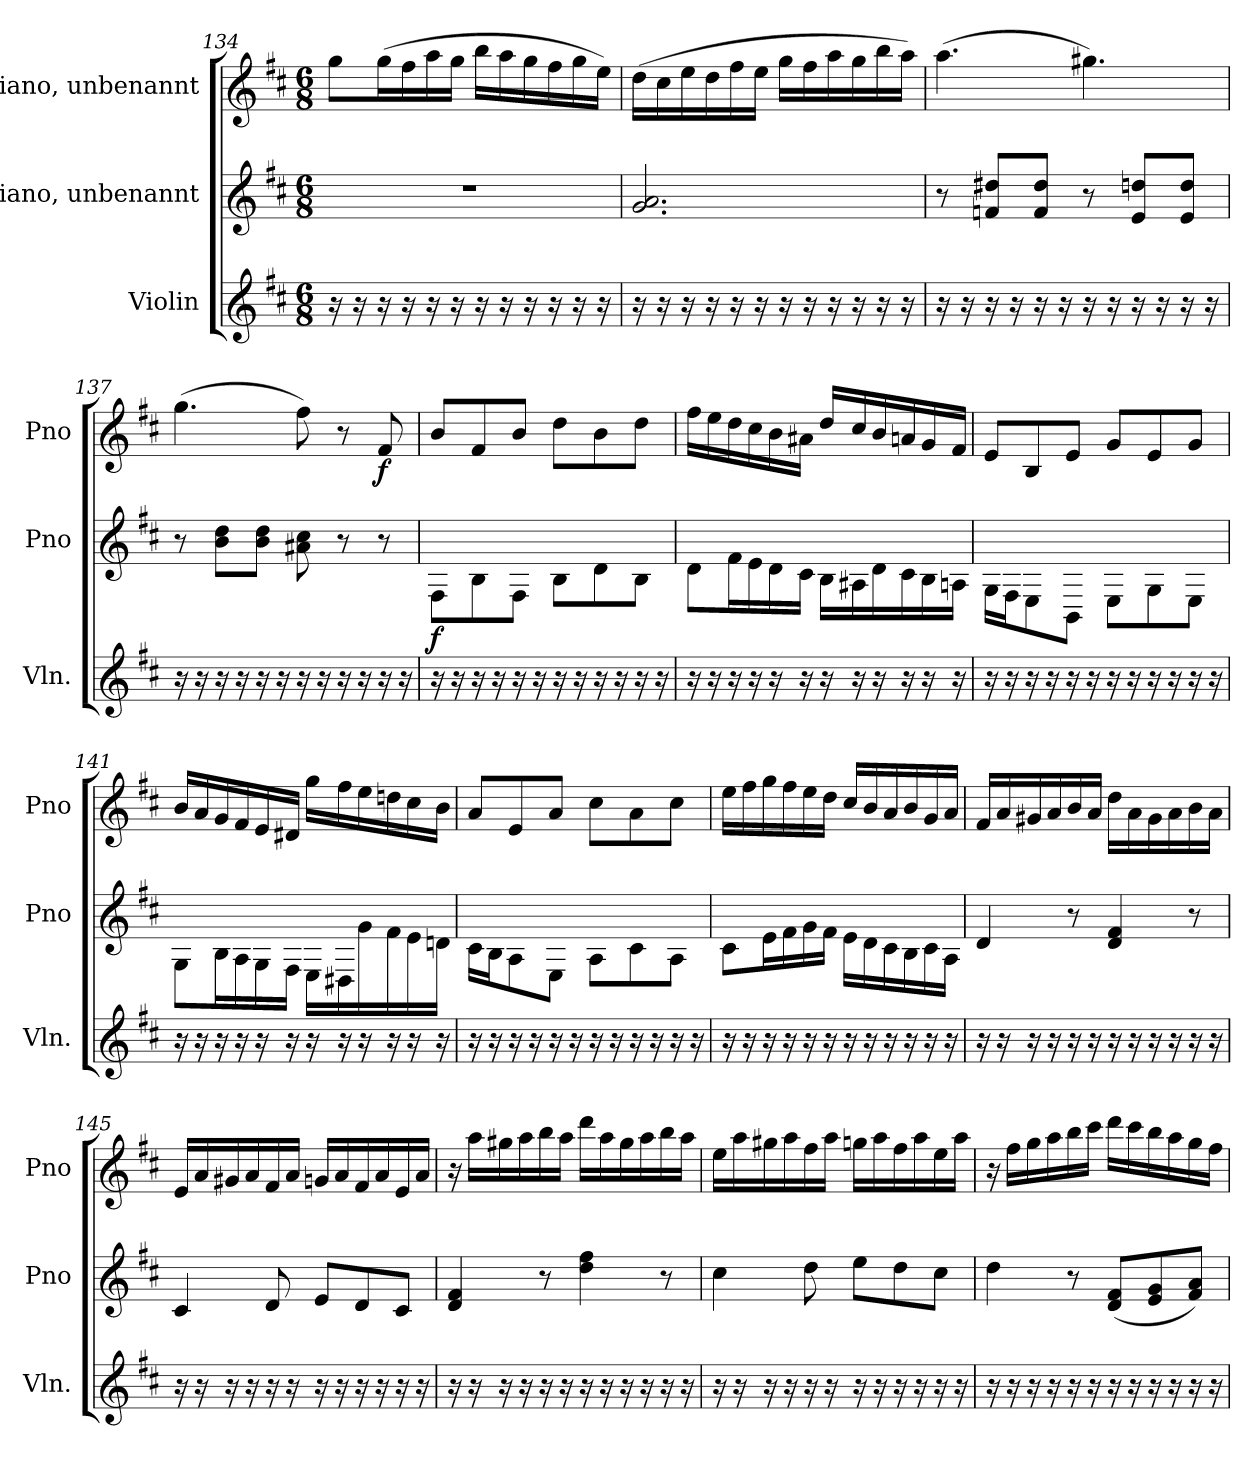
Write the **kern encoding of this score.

**kern	**kern	**dynam	**kern	**dynam
*part3	*part2	*part2	*part1	*part1
*staff3	*staff2	*staff2	*staff1	*staff1
*I"Violin	*I"Piano, unbenannt	*	*I"Piano, unbenannt	*
*I'Vln.	*I'Pno	*	*I'Pno	*
!!LO:LB:g=z
*clefG2	*clefG2	*	*clefG2	*
*k[f#c#]	*k[f#c#]	*	*k[f#c#]	*
*M6/8	*M6/8	*	*M6/8	*
=134	=134	=134	=134	=134
16r	2.r	.	8gg\L	.
16r	.	.	.	.
16r	.	.	(>16gg\L	.
16r	.	.	16ff#\	.
16r	.	.	16aa\	.
16r	.	.	16gg\JJ	.
16r	.	.	16bb\LL	.
16r	.	.	16aa\	.
16r	.	.	16gg\	.
16r	.	.	16ff#\	.
16r	.	.	16gg\	.
16r	.	.	16ee\JJ)	.
=135	=135	=135	=135	=135
16r	2.g/ 2.a/	.	(>16dd\LL	.
16r	.	.	16cc#\	.
16r	.	.	16ee\	.
16r	.	.	16dd\	.
16r	.	.	16ff#\	.
16r	.	.	16ee\JJ	.
16r	.	.	16gg\LL	.
16r	.	.	16ff#\	.
16r	.	.	16aa\	.
16r	.	.	16gg\	.
16r	.	.	16bb\	.
16r	.	.	16aa\JJ)	.
=136	=136	=136	=136	=136
16r	8r	.	(>4.aa\	.
16r	.	.	.	.
16r	8fn/ 8dd#X/L	.	.	.
16r	.	.	.	.
16r	8f/ 8dd#/J	.	.	.
16r	.	.	.	.
16r	8r	.	4.gg#X\)	.
16r	.	.	.	.
16r	8e/ 8ddn/L	.	.	.
16r	.	.	.	.
16r	8e/ 8dd/J	.	.	.
16r	.	.	.	.
!!LO:PB:g=z
=137	=137	=137	=137	=137
16r	8r	.	(>4.gg\	.
16r	.	.	.	.
16r	8b\ 8dd\L	.	.	.
16r	.	.	.	.
16r	8b\ 8dd\J	.	.	.
16r	.	.	.	.
16r	8a#X\ 8cc#\	.	8ff#\)	.
16r	.	.	.	.
16r	8r	.	8r	.
16r	.	.	.	.
!	!	!	!	!LO:DY:b
16r	8r	.	8f#/	f
16r	.	.	.	.
=138	=138	=138	=138	=138
!	!	!LO:DY:b	!	!
16r	8F#\L	f	8b/L	.
16r	.	.	.	.
16r	8B\	.	8f#/	.
16r	.	.	.	.
16r	8F#\J	.	8b/J	.
16r	.	.	.	.
16r	8B\L	.	8dd\L	.
16r	.	.	.	.
16r	8d\	.	8b\	.
16r	.	.	.	.
16r	8B\J	.	8dd\J	.
16r	.	.	.	.
=139	=139	=139	=139	=139
16r	8d\L	.	16ff#\LL	.
16r	.	.	16ee\	.
16r	16f#\L	.	16dd\	.
16r	16e\	.	16cc#\	.
16r	16d\	.	16b\	.
16r	16c#\JJ	.	16a#X\JJ	.
16r	16B\LL	.	16dd/LL	.
16r	16A#X\	.	16cc#/	.
16r	16d\	.	16b/	.
16r	16c#\	.	16an/	.
16r	16B\	.	16g/	.
16r	16An\JJ	.	16f#/JJ	.
!!LO:LB:g=z
=140	=140	=140	=140	=140
16r	16G\LL	.	8e/L	.
16r	16F#\J	.	.	.
16r	8E\	.	8B/	.
16r	.	.	.	.
16r	8BB\J	.	8e/J	.
16r	.	.	.	.
16r	8E\L	.	8g/L	.
16r	.	.	.	.
16r	8G\	.	8e/	.
16r	.	.	.	.
16r	8E\J	.	8g/J	.
16r	.	.	.	.
=141	=141	=141	=141	=141
16r	8G\L	.	16b/LL	.
16r	.	.	16a/	.
16r	16B\L	.	16g/	.
16r	16A\	.	16f#/	.
16r	16G\	.	16e/	.
16r	16F#\JJ	.	16d#X/JJ	.
16r	16E\LL	.	16gg\LL	.
16r	16D#X\	.	16ff#\	.
16r	16g\	.	16ee\	.
16r	16f#\	.	16ddn\	.
16r	16e\	.	16cc#\	.
16r	16dn\JJ	.	16b\JJ	.
=142	=142	=142	=142	=142
16r	16c#\LL	.	8a/L	.
16r	16B\J	.	.	.
16r	8A\	.	8e/	.
16r	.	.	.	.
16r	8E\J	.	8a/J	.
16r	.	.	.	.
16r	8A\L	.	8cc#\L	.
16r	.	.	.	.
16r	8c#\	.	8a\	.
16r	.	.	.	.
16r	8A\J	.	8cc#\J	.
16r	.	.	.	.
!!LO:LB:g=z
=143	=143	=143	=143	=143
16r	8c#\L	.	16ee\LL	.
16r	.	.	16ff#\	.
16r	16e\L	.	16gg\	.
16r	16f#\	.	16ff#\	.
16r	16g\	.	16ee\	.
16r	16f#\JJ	.	16dd\JJ	.
16r	16e\LL	.	16cc#/LL	.
16r	16d\	.	16b/	.
16r	16c#\	.	16a/	.
16r	16B\	.	16b/	.
16r	16c#\	.	16g/	.
16r	16A\JJ	.	16a/JJ	.
=144	=144	=144	=144	=144
16r	4d/	.	16f#/LL	.
16r	.	.	16a/	.
16r	.	.	16g#X/	.
16r	.	.	16a/	.
16r	8r	.	16b/	.
16r	.	.	16a/JJ	.
16r	4d/ 4f#/	.	16dd\LL	.
16r	.	.	16a\	.
16r	.	.	16g#\	.
16r	.	.	16a\	.
16r	8r	.	16b\	.
16r	.	.	16a\JJ	.
=145	=145	=145	=145	=145
16r	4c#/	.	16e/LL	.
16r	.	.	16a/	.
16r	.	.	16g#X/	.
16r	.	.	16a/	.
16r	8d/	.	16f#/	.
16r	.	.	16a/JJ	.
16r	8e/L	.	16gn/LL	.
16r	.	.	16a/	.
16r	8d/	.	16f#/	.
16r	.	.	16a/	.
16r	8c#/J	.	16e/	.
16r	.	.	16a/JJ	.
!!LO:PB:g=z
=146	=146	=146	=146	=146
16r	4d/ 4f#/	.	16r	.
16r	.	.	16aa\LL	.
16r	.	.	16gg#X\	.
16r	.	.	16aa\	.
16r	8r	.	16bb\	.
16r	.	.	16aa\JJ	.
16r	4dd\ 4ff#\	.	16ddd\LL	.
16r	.	.	16aa\	.
16r	.	.	16gg#\	.
16r	.	.	16aa\	.
16r	8r	.	16bb\	.
16r	.	.	16aa\JJ	.
=147	=147	=147	=147	=147
16r	4cc#\	.	16ee\LL	.
16r	.	.	16aa\	.
16r	.	.	16gg#X\	.
16r	.	.	16aa\	.
16r	8dd\	.	16ff#\	.
16r	.	.	16aa\JJ	.
16r	8ee\L	.	16ggn\LL	.
16r	.	.	16aa\	.
16r	8dd\	.	16ff#\	.
16r	.	.	16aa\	.
16r	8cc#\J	.	16ee\	.
16r	.	.	16aa\JJ	.
=148	=148	=148	=148	=148
16r	4dd\	.	16r	.
16r	.	.	16ff#\LL	.
16r	.	.	16gg\	.
16r	.	.	16aa\	.
16r	8r	.	16bb\	.
16r	.	.	16ccc#\JJ	.
16r	(<8d/ 8f#/L	.	16ddd\LL	.
16r	.	.	16ccc#\	.
16r	8e/ 8g/	.	16bb\	.
16r	.	.	16aa\	.
16r	8f#/ 8a/J)	.	16gg\	.
16r	.	.	16ff#\JJ	.
=	=	=	=	=
*-	*-	*-	*-	*-
